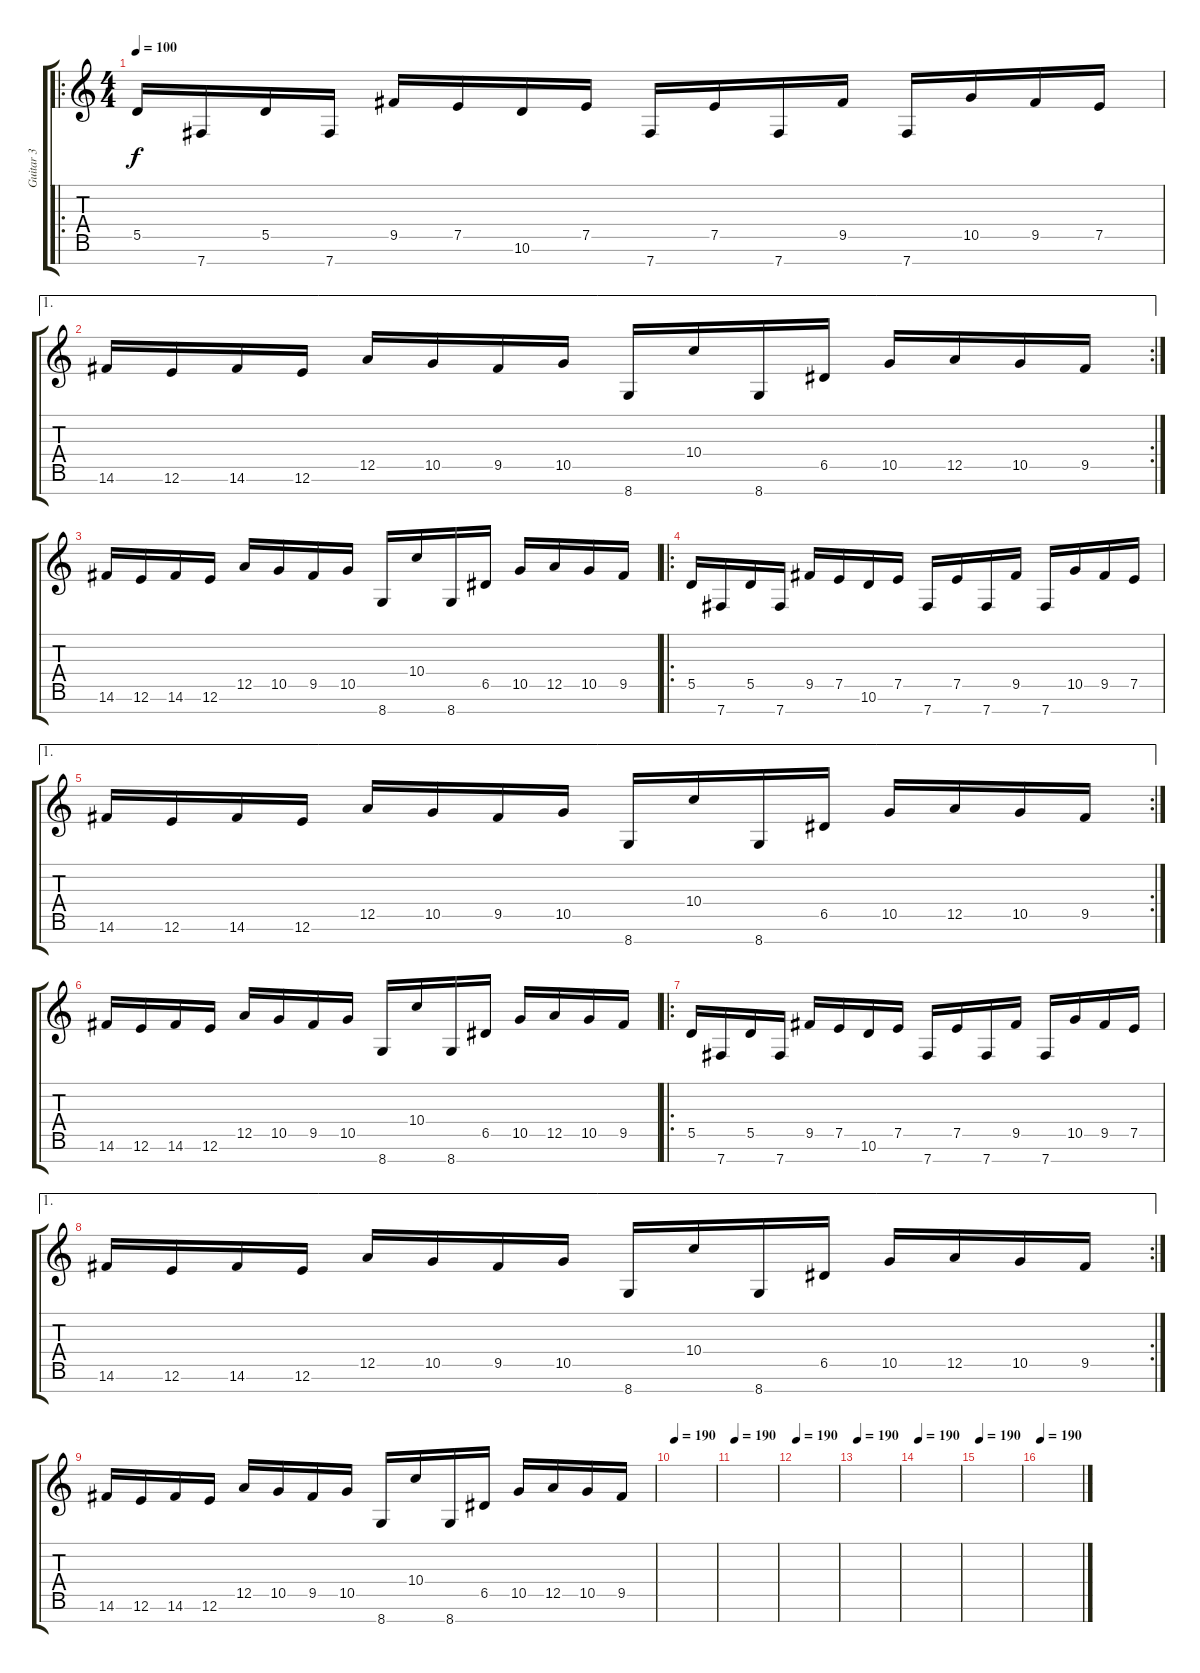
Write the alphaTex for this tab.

\track ("Guitar 3" "Guitar 3") {instrument distortionguitar}
\staff {score tabs}
\tuning (E4 B3 G3 D3 A2 E2 B1) {hide}
\ro
\ts (4 4)
\tempo 100
\clef g2
\ks c
5.5.16{dy f balance 0} 7.7.16 5.5.16 7.7.16 9.5.16 7.5.16 10.6.16 7.5.16 7.7.16 7.5.16 7.7.16 9.5.16 7.7.16 10.5.16 9.5.16 7.5.16 |
\ae 1
\rc 2
14.6.16 12.6.16 14.6.16 12.6.16 12.5.16 10.5.16 9.5.16 10.5.16 8.7.16 10.4.16 8.7.16 6.5.16 10.5.16 12.5.16 10.5.16 9.5.16 |
14.6.16 12.6.16 14.6.16 12.6.16 12.5.16 10.5.16 9.5.16 10.5.16 8.7.16 10.4.16 8.7.16 6.5.16 10.5.16 12.5.16 10.5.16 9.5.16 |
\ro
5.5.16 7.7.16 5.5.16 7.7.16 9.5.16 7.5.16 10.6.16 7.5.16 7.7.16 7.5.16 7.7.16 9.5.16 7.7.16 10.5.16 9.5.16 7.5.16 |
\ae 1
\rc 2
14.6.16 12.6.16 14.6.16 12.6.16 12.5.16 10.5.16 9.5.16 10.5.16 8.7.16 10.4.16 8.7.16 6.5.16 10.5.16 12.5.16 10.5.16 9.5.16 |
14.6.16 12.6.16 14.6.16 12.6.16 12.5.16 10.5.16 9.5.16 10.5.16 8.7.16 10.4.16 8.7.16 6.5.16 10.5.16 12.5.16 10.5.16 9.5.16 |
\ro
5.5.16 7.7.16 5.5.16 7.7.16 9.5.16 7.5.16 10.6.16 7.5.16 7.7.16 7.5.16 7.7.16 9.5.16 7.7.16 10.5.16 9.5.16 7.5.16 |
\ae 1
\rc 2
14.6.16 12.6.16 14.6.16 12.6.16 12.5.16 10.5.16 9.5.16 10.5.16 8.7.16 10.4.16 8.7.16 6.5.16 10.5.16 12.5.16 10.5.16 9.5.16 |
14.6.16 12.6.16 14.6.16 12.6.16 12.5.16 10.5.16 9.5.16 10.5.16 8.7.16 10.4.16 8.7.16 6.5.16 10.5.16 12.5.16 10.5.16 9.5.16 |
\tempo 190
|
\tempo 190
|
\tempo 190
|
\tempo 190
|
\tempo 190
|
\tempo 190
|
\tempo 190
